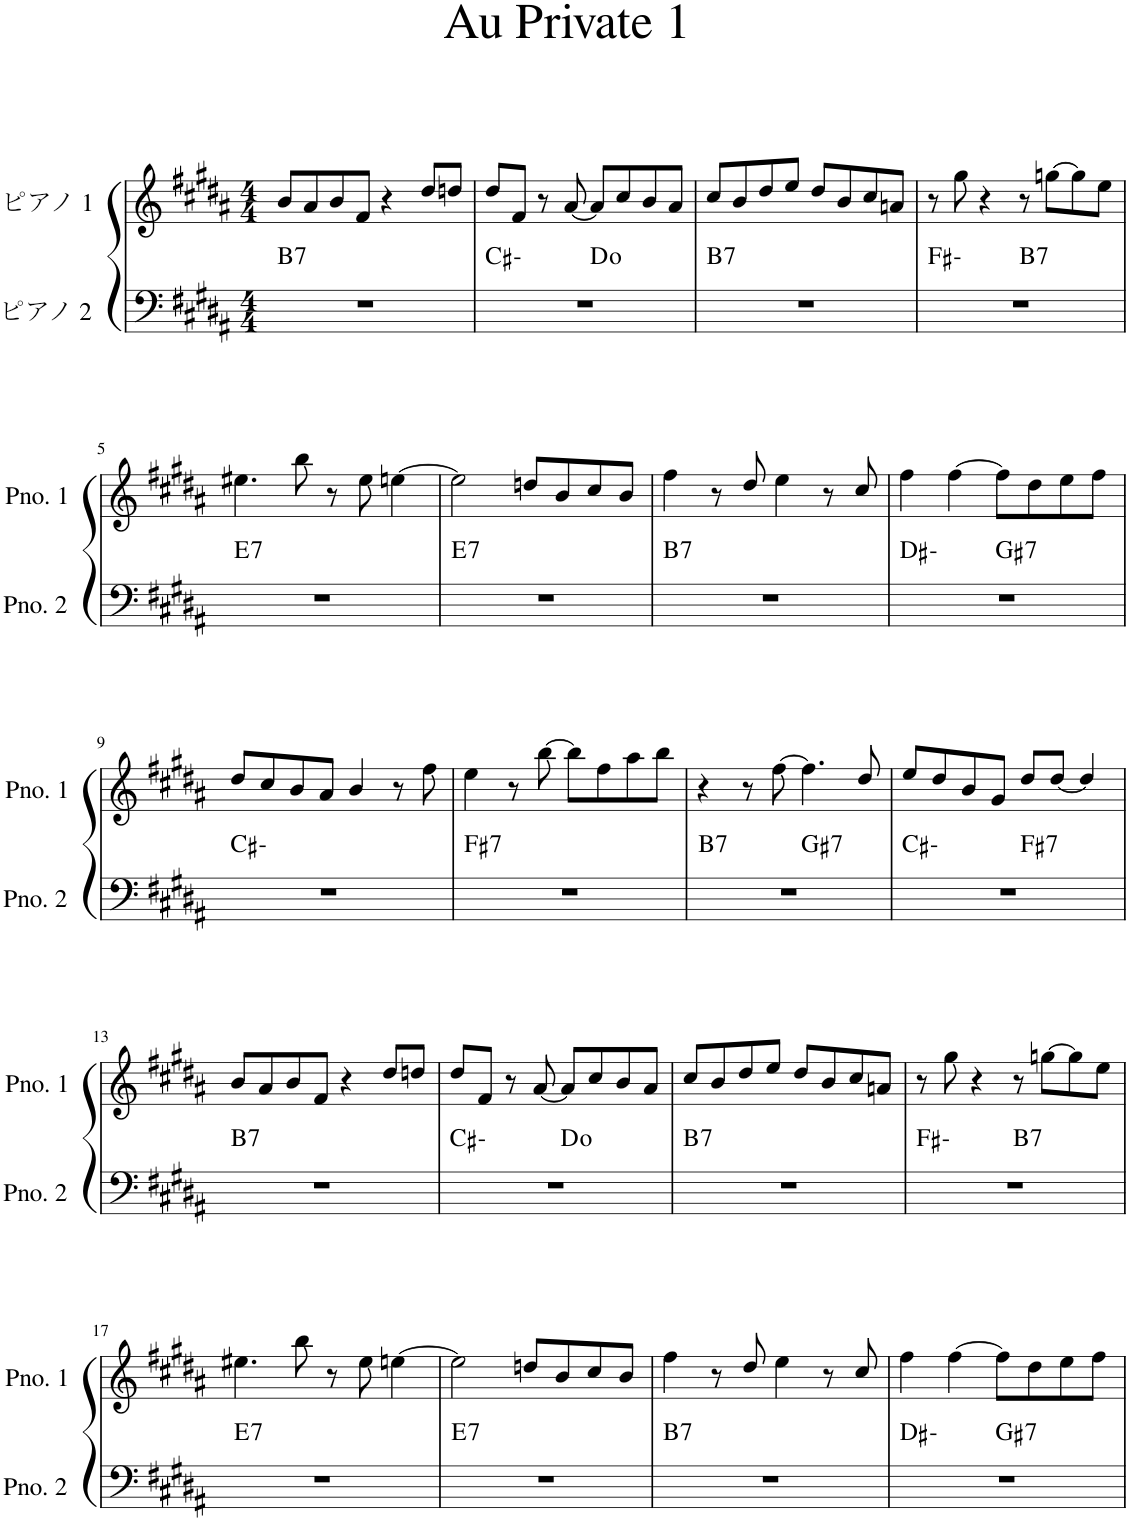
**kern	**harte	**kern
*part2	*part2	*part1
*staff2	*	*staff1
*I"ピアノ 2	*	*I"ピアノ 1
*clefF4	*	*clefG2
*k[f#c#g#d#a#]	*	*k[f#c#g#d#a#]
*M4/4	*	*M4/4
=1	=1	=1
!	!LO:H:kt=7	!
1r	B:7	8b/L
.	.	8a#/
.	.	8b/
.	.	8f#/J
.	.	4r
.	.	8dd#/L
.	.	8ddn/J
=2	=2	=2
*^	*	*
1r	2ryy	C#:min	8dd#/L
.	.	.	8f#/J
.	.	.	8r
.	.	.	[8a#/
.	2ryy	D:dim	8a#/L]
.	.	.	8cc#/
.	.	.	8b/
.	.	.	8a#/J
=3	=3	=3	=3
!	!	!LO:H:kt=7	!
*v	*v	*	*
1r	B:7	8cc#/L
.	.	8b/
.	.	8dd#/
.	.	8ee/J
.	.	8dd#/L
.	.	8b/
.	.	8cc#/
.	.	8an/J
=4	=4	=4
*^	*	*
1r	2ryy	F#:min	8r
.	.	.	8gg#\
.	.	.	4r
!	!	!LO:H:kt=7	!
.	2ryy	B:7	8r
.	.	.	[8ggn\L
.	.	.	8gg\]
.	.	.	8ee\J
!!LO:LB:g=z
=5	=5	=5	=5
!	!	!LO:H:kt=7	!
*v	*v	*	*
1r	E:7	4.ee#X\
.	.	8bb\
.	.	8r
.	.	8ee#\
.	.	[4een\
=6	=6	=6
!	!LO:H:kt=7	!
1r	E:7	2ee\]
.	.	8ddn/L
.	.	8b/
.	.	8cc#/
.	.	8b/J
=7	=7	=7
!	!LO:H:kt=7	!
1r	B:7	4ff#\
.	.	8r
.	.	8dd#/
.	.	4ee\
.	.	8r
.	.	8cc#/
=8	=8	=8
*^	*	*
1r	2ryy	D#:min	4ff#\
.	.	.	[4ff#\
!	!	!LO:H:kt=7	!
.	2ryy	G#:7	8ff#\L]
.	.	.	8dd#\
.	.	.	8ee\
.	.	.	8ff#\J
*v	*v	*	*
!!LO:LB:g=z
=9	=9	=9
1r	C#:min	8dd#/L
.	.	8cc#/
.	.	8b/
.	.	8a#/J
.	.	4b/
.	.	8r
.	.	8ff#\
=10	=10	=10
!	!LO:H:kt=7	!
1r	F#:7	4ee\
.	.	8r
.	.	[8bb\
.	.	8bb\L]
.	.	8ff#\
.	.	8aa#\
.	.	8bb\J
=11	=11	=11
!	!LO:H:kt=7	!
*^	*	*
1r	2ryy	B:7	4r
.	.	.	8r
.	.	.	[8ff#\
!	!	!LO:H:kt=7	!
.	2ryy	G#:7	4.ff#\]
.	.	.	8dd#/
=12	=12	=12	=12
1r	2ryy	C#:min	8ee/L
.	.	.	8dd#/
.	.	.	8b/
.	.	.	8g#/J
!	!	!LO:H:kt=7	!
.	2ryy	F#:7	8dd#/L
.	.	.	[8dd#/J
.	.	.	4dd#/]
!!LO:LB:g=z
=13	=13	=13	=13
!	!	!LO:H:kt=7	!
*v	*v	*	*
1r	B:7	8b/L
.	.	8a#/
.	.	8b/
.	.	8f#/J
.	.	4r
.	.	8dd#/L
.	.	8ddn/J
=14	=14	=14
*^	*	*
1r	2ryy	C#:min	8dd#/L
.	.	.	8f#/J
.	.	.	8r
.	.	.	[8a#/
.	2ryy	D:dim	8a#/L]
.	.	.	8cc#/
.	.	.	8b/
.	.	.	8a#/J
=15	=15	=15	=15
!	!	!LO:H:kt=7	!
*v	*v	*	*
1r	B:7	8cc#/L
.	.	8b/
.	.	8dd#/
.	.	8ee/J
.	.	8dd#/L
.	.	8b/
.	.	8cc#/
.	.	8an/J
=16	=16	=16
*^	*	*
1r	2ryy	F#:min	8r
.	.	.	8gg#\
.	.	.	4r
!	!	!LO:H:kt=7	!
.	2ryy	B:7	8r
.	.	.	[8ggn\L
.	.	.	8gg\]
.	.	.	8ee\J
!!LO:LB:g=z
=17	=17	=17	=17
!	!	!LO:H:kt=7	!
*v	*v	*	*
1r	E:7	4.ee#X\
.	.	8bb\
.	.	8r
.	.	8ee#\
.	.	[4een\
=18	=18	=18
!	!LO:H:kt=7	!
1r	E:7	2ee\]
.	.	8ddn/L
.	.	8b/
.	.	8cc#/
.	.	8b/J
=19	=19	=19
!	!LO:H:kt=7	!
1r	B:7	4ff#\
.	.	8r
.	.	8dd#/
.	.	4ee\
.	.	8r
.	.	8cc#/
=20	=20	=20
*^	*	*
1r	2ryy	D#:min	4ff#\
.	.	.	[4ff#\
!	!	!LO:H:kt=7	!
.	2ryy	G#:7	8ff#\L]
.	.	.	8dd#\
.	.	.	8ee\
.	.	.	8ff#\J
*v	*v	*	*
=	=	=
*-	*-	*-
